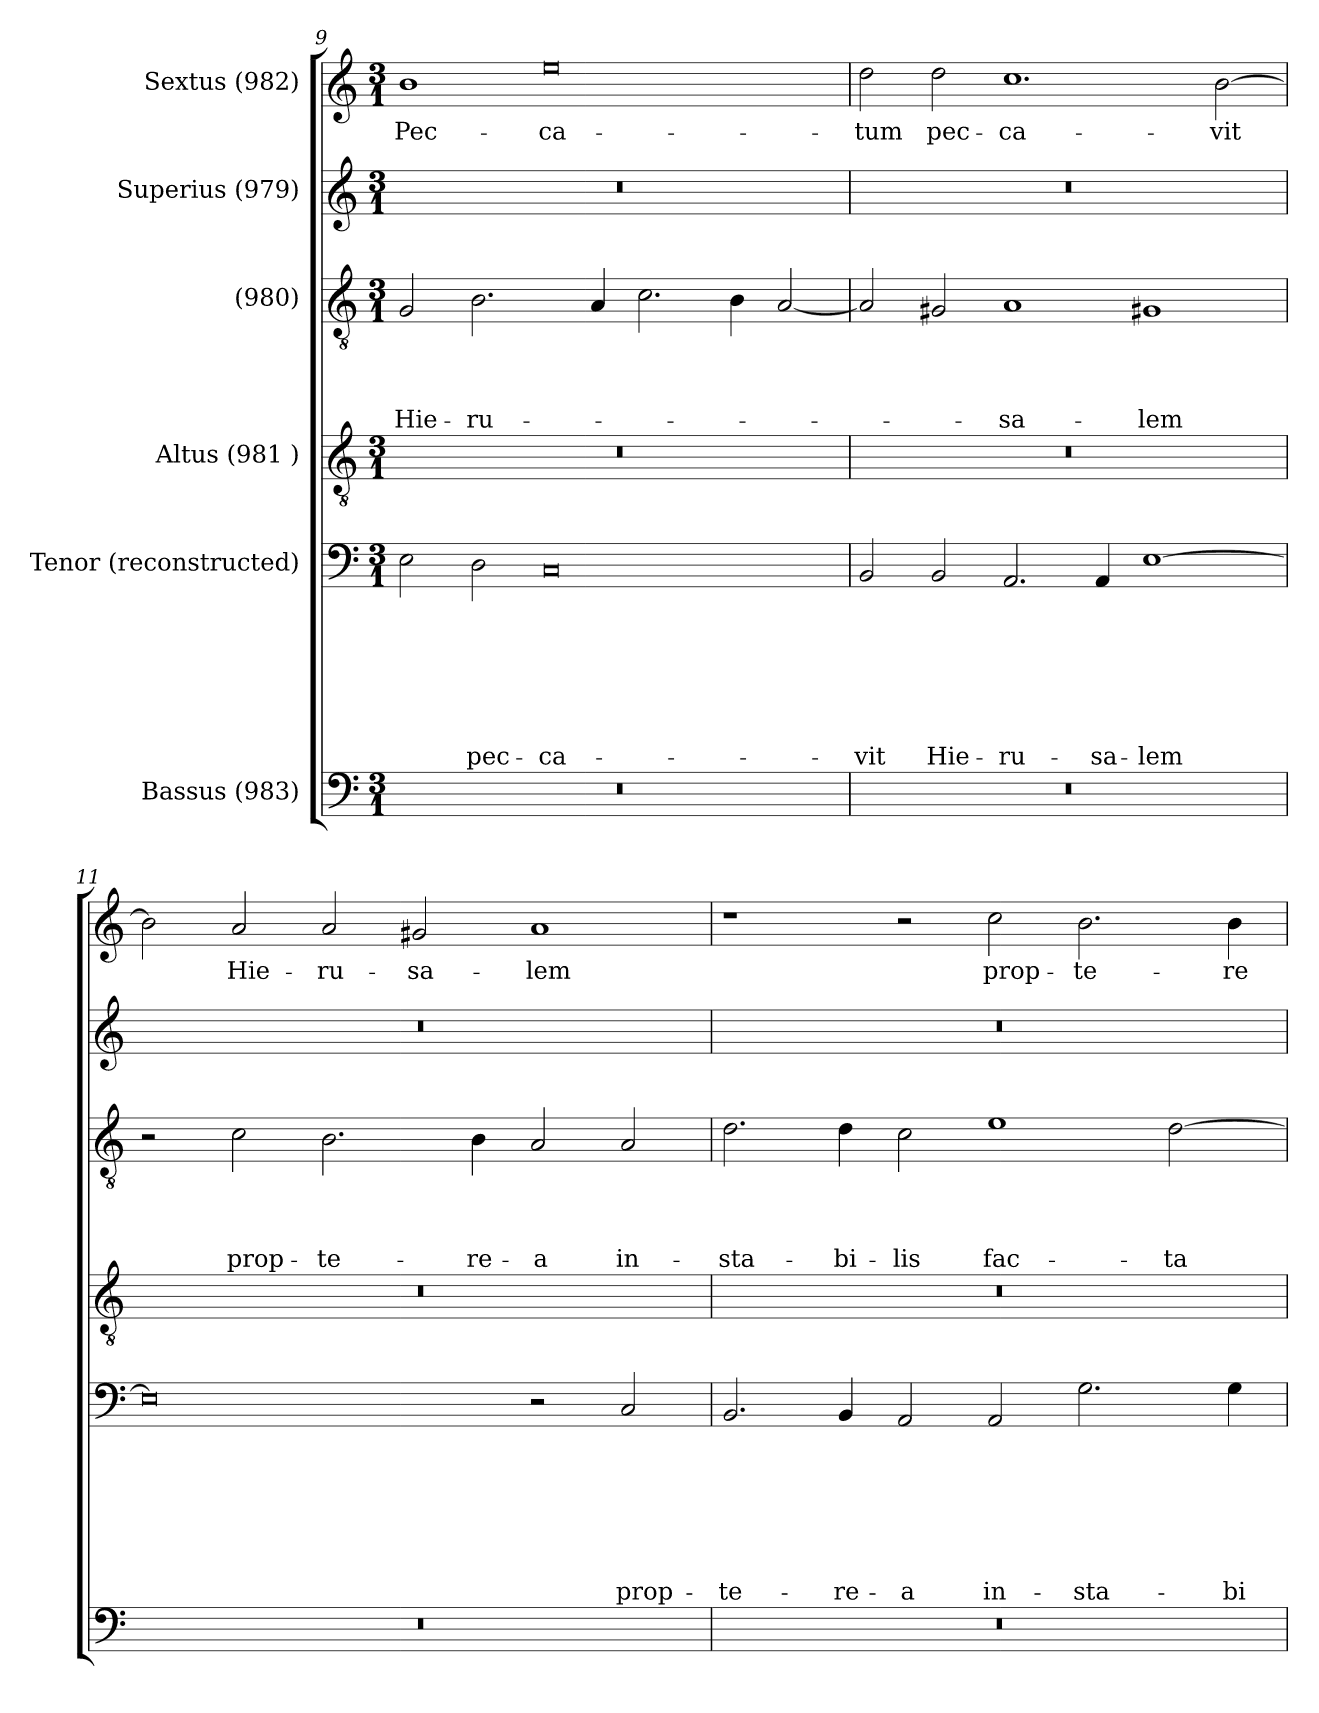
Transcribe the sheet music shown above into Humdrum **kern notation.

**kern	**kern	**text	**text	**text	**text	**text	**text	**text	**kern	**kern	**text	**text	**text	**text	**kern	**kern	**text
*part6	*part5	*part5	*part5	*part5	*part5	*part5	*part5	*part5	*part4	*part3	*part3	*part3	*part3	*part3	*part2	*part1	*part1
*staff6	*staff5	*staff5	*staff5	*staff5	*staff5	*staff5	*staff5	*staff5	*staff4	*staff3	*staff3	*staff3	*staff3	*staff3	*staff2	*staff1	*staff1
*I"Bassus (983)	*I"Tenor (reconstructed)	*	*	*	*	*	*	*	*I"Altus (981 )	*I"(980)	*	*	*	*	*I"Superius (979)	*I"Sextus (982)	*
!!LO:LB:g=z
*clefF4	*clefF4	*	*	*	*	*	*	*	*clefGv2	*clefGv2	*	*	*	*	*clefG2	*clefG2	*
*k[]	*k[]	*	*	*	*	*	*	*	*k[]	*k[]	*	*	*	*	*k[]	*k[]	*
*C:	*C:	*	*	*	*	*	*	*	*C:	*C:	*	*	*	*	*C:	*C:	*
*M3/1	*M3/1	*	*	*	*	*	*	*	*M3/1	*M3/1	*	*	*	*	*M3/1	*M3/1	*
=9	=9	=9	=9	=9	=9	=9	=9	=9	=9	=9	=9	=9	=9	=9	=9	=9	=9
!	!	!	!	!	!	!	!	!	!	!	!	!	!	!LO:LY:b	!	!	!LO:LY:b
0.r	2E\	.	.	.	.	.	.	.	0.r	2G/	.	.	.	Hie-	0.r	1b	Pec-
!	!	!	!	!	!	!	!	!LO:LY:b	!	!	!	!	!	!LO:LY:b	!	!	!
.	2D\	.	.	.	.	.	.	pec-	.	2.B\	.	.	.	-ru-	.	.	.
!	!	!	!	!	!	!	!	!LO:LY:b:rj	!	!	!	!	!	!	!	!	!LO:LY:b:rj
.	0C	.	.	.	.	.	.	-ca-	.	.	.	.	.	.	.	0ee	-ca-
.	.	.	.	.	.	.	.	.	.	4A/	.	.	.	.	.	.	.
.	.	.	.	.	.	.	.	.	.	2.c\	.	.	.	.	.	.	.
.	.	.	.	.	.	.	.	.	.	4B\	.	.	.	.	.	.	.
.	.	.	.	.	.	.	.	.	.	[<2A/	.	.	.	.	.	.	.
=10	=10	=10	=10	=10	=10	=10	=10	=10	=10	=10	=10	=10	=10	=10	=10	=10	=10
!	!	!	!	!	!	!	!	!LO:LY:b	!	!	!	!	!	!	!	!	!LO:LY:b
0.r	2BB/	.	.	.	.	.	.	-vit	0.r	2A/]	.	.	.	.	0.r	2dd\	-tum
!	!	!	!	!	!	!	!	!LO:LY:b	!	!	!	!	!	!	!	!	!LO:LY:b
.	2BB/	.	.	.	.	.	.	Hie-	.	2G#/	.	.	.	.	.	2dd\	pec-
!	!	!	!	!	!	!	!	!LO:LY:b	!	!	!	!	!	!LO:LY:b	!	!	!LO:LY:b
.	2.AA/	.	.	.	.	.	.	-ru-	.	1A	.	.	.	-sa-	.	1.cc	-ca-
!	!	!	!	!	!	!	!	!LO:LY:b	!	!	!	!	!	!	!	!	!
.	4AA/	.	.	.	.	.	.	-sa-	.	.	.	.	.	.	.	.	.
!	!	!	!	!	!	!	!	!LO:LY:b	!	!	!	!	!	!LO:LY:b	!	!	!
.	[>1E	.	.	.	.	.	.	-lem	.	1G#X	.	.	.	-lem	.	.	.
!	!	!	!	!	!	!	!	!	!	!	!	!	!	!	!	!	!LO:LY:b
.	.	.	.	.	.	.	.	.	.	.	.	.	.	.	.	[>2b\	-vit
=11	=11	=11	=11	=11	=11	=11	=11	=11	=11	=11	=11	=11	=11	=11	=11	=11	=11
0.r	0E]	.	.	.	.	.	.	.	0.r	2r	.	.	.	.	0.r	2b\]	.
!	!	!	!	!	!	!	!	!	!	!	!	!	!	!LO:LY:b	!	!	!LO:LY:b
.	.	.	.	.	.	.	.	.	.	2c\	.	.	.	prop-	.	2a/	Hie-
!	!	!	!	!	!	!	!	!	!	!	!	!	!	!LO:LY:b	!	!	!LO:LY:b
.	.	.	.	.	.	.	.	.	.	2.B\	.	.	.	-te-	.	2a/	-ru-
!	!	!	!	!	!	!	!	!	!	!	!	!	!	!	!	!	!LO:LY:b
.	.	.	.	.	.	.	.	.	.	.	.	.	.	.	.	2g#/	-sa-
!	!	!	!	!	!	!	!	!	!	!	!	!	!	!LO:LY:b	!	!	!
.	.	.	.	.	.	.	.	.	.	4B\	.	.	.	-re-	.	.	.
!	!	!	!	!	!	!	!	!	!	!	!	!	!	!LO:LY:b	!	!	!LO:LY:b
.	2r	.	.	.	.	.	.	.	.	2A/	.	.	.	-a	.	1a	-lem
!	!	!	!	!	!	!	!	!LO:LY:b	!	!	!	!	!	!LO:LY:b	!	!	!
.	2C/	.	.	.	.	.	.	prop-	.	2A/	.	.	.	in-	.	.	.
=12	=12	=12	=12	=12	=12	=12	=12	=12	=12	=12	=12	=12	=12	=12	=12	=12	=12
!	!	!	!	!	!	!	!	!LO:LY:b	!	!	!	!	!	!LO:LY:b	!	!	!
0.r	2.BB/	.	.	.	.	.	.	-te-	0.r	2.d\	.	.	.	-sta-	0.r	1r	.
!	!	!	!	!	!	!	!	!LO:LY:b	!	!	!	!	!	!LO:LY:b	!	!	!
.	4BB/	.	.	.	.	.	.	-re-	.	4d\	.	.	.	-bi-	.	.	.
!	!	!	!	!	!	!	!	!LO:LY:b	!	!	!	!	!	!LO:LY:b	!	!	!
.	2AA/	.	.	.	.	.	.	-a	.	2c\	.	.	.	-lis	.	2r	.
!	!	!	!	!	!	!	!	!LO:LY:b	!	!	!	!	!	!LO:LY:b	!	!	!LO:LY:b
.	2AA/	.	.	.	.	.	.	in-	.	1e	.	.	.	fac-	.	2cc\	prop-
!	!	!	!	!	!	!	!	!LO:LY:b	!	!	!	!	!	!	!	!	!LO:LY:b
.	2.G\	.	.	.	.	.	.	-sta-	.	.	.	.	.	.	.	2.b\	-te-
!	!	!	!	!	!	!	!	!	!	!	!	!	!	!LO:LY:b	!	!	!
.	.	.	.	.	.	.	.	.	.	[>2d\	.	.	.	-ta	.	.	.
!	!	!	!	!	!	!	!	!LO:LY:b	!	!	!	!	!	!	!	!	!LO:LY:b
.	4G\	.	.	.	.	.	.	-bi-	.	.	.	.	.	.	.	4b\	-re-
=	=	=	=	=	=	=	=	=	=	=	=	=	=	=	=	=	=
*-	*-	*-	*-	*-	*-	*-	*-	*-	*-	*-	*-	*-	*-	*-	*-	*-	*-
